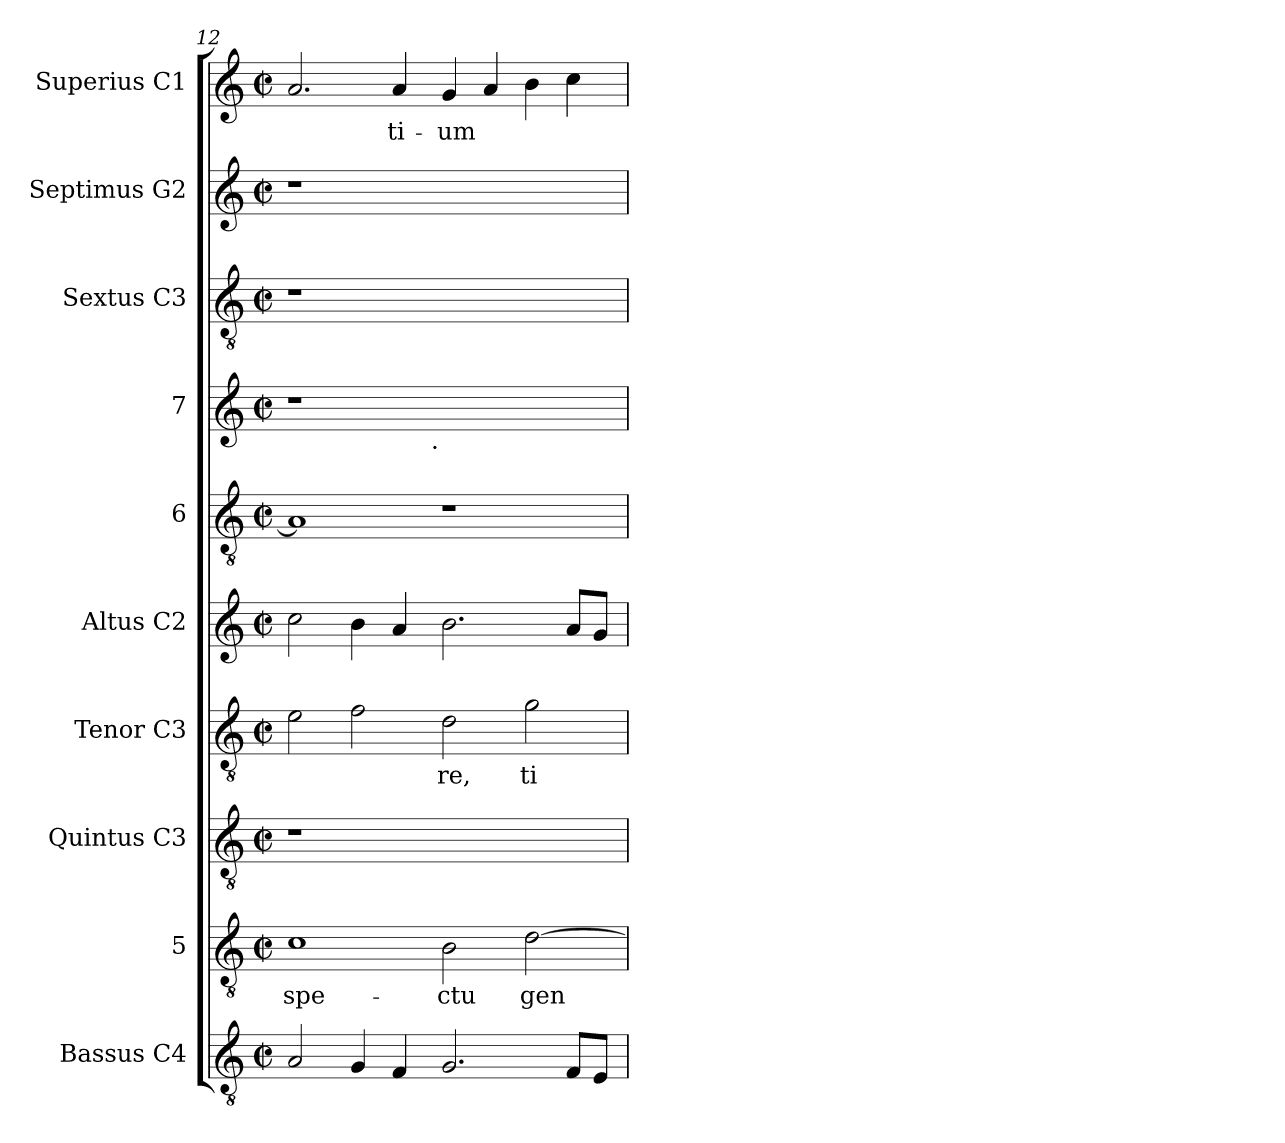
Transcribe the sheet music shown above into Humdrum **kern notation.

**kern	**text	**kern	**text	**kern	**kern	**text	**kern	**text	**kern	**text	**kern	**kern	**kern	**kern	**text
*part10	*part10	*part9	*part9	*part8	*part7	*part7	*part6	*part6	*part5	*part5	*part4	*part3	*part2	*part1	*part1
*staff10	*staff10	*staff9	*staff9	*staff8	*staff7	*staff7	*staff6	*staff6	*staff5	*staff5	*staff4	*staff3	*staff2	*staff1	*staff1
*I"Bassus  C4	*	*I"5	*	*I"Quintus  C3	*I"Tenor  C3	*	*I"Altus  C2	*	*I"6	*	*I"7	*I"Sextus  C3	*I"Septimus  G2	*I"Superius  C1	*
*I'B	*	*	*	*	*I'T	*	*I'A	*	*	*	*	*	*	*I'S	*
*clefGv2	*	*clefGv2	*	*clefGv2	*clefGv2	*	*clefG2	*	*clefGv2	*	*clefG2	*clefGv2	*clefG2	*clefG2	*
*k[]	*	*k[]	*	*k[]	*k[]	*	*k[]	*	*k[]	*	*k[]	*k[]	*k[]	*k[]	*
*C:	*	*C:	*	*C:	*C:	*	*C:	*	*C:	*	*C:	*C:	*C:	*C:	*
*M2/2	*	*M2/2	*	*M2/2	*M2/2	*	*M2/2	*	*M2/2	*	*M2/2	*M2/2	*M2/2	*M2/2	*
*met(c|)	*	*met(c|)	*	*met(c|)	*met(c|)	*	*met(c|)	*	*met(c|)	*	*met(c|)	*met(c|)	*met(c|)	*met(c|)	*
=12	=12	=12	=12	=12	=12	=12	=12	=12	=12	=12	=12	=12	=12	=12	=12
!	!LO:LY:b:cj	!	!LO:LY:b:cj	!	!	!LO:LY:b:cj	!	!LO:LY:b:cj	!	!LO:LY:b:cj	!	!	!	!	!LO:LY:b:cj
*	*	*	*	*	*	*	*	*	*	*	*^	*	*	*	*
2A/	--	1c	-spe-	1r	2e\	--	2cc\	--	1A]	.	1r	2ryy	1r	1r	2.a/	--
!	!LO:LY:b:cj	!	!	!	!	!LO:LY:b:cj	!	!LO:LY:b:cj	!	!	!	!	!	!	!	!
4G/	--	.	.	.	2f\	--	4b\	--	.	.	.	4...ryy	.	.	.	.
!	!LO:LY:b:cj	!	!	!	!	!	!	!LO:LY:b:cj	!	!	!	!	!	!	!	!LO:LY:b:cj
4F/	--	.	.	.	.	.	4a/	--	.	.	.	.	.	.	4a/	-ti-
!	!	!	!	!	!	!	!	!	!	!	!	!LO:TX:b:t=.	!	!	!	!
.	.	.	.	.	.	.	.	.	.	.	.	1ryy	.	.	.	.
!	!LO:LY:b:cj	!	!LO:LY:b:cj	!	!	!LO:LY:b:cj	!	!LO:LY:b:cj	!	!	!	!	!	!	!	!LO:LY:b:cj
2.G/	--	2B\	-ctu	1ryy	2d\	-re,	2.b\	--	1r	.	1ryy	.	1ryy	1ryy	4g/	-um
!	!	!	!	!	!	!	!	!	!	!	!	!	!	!	!	!LO:LY:b:cj
.	.	.	.	.	.	.	.	.	.	.	.	.	.	.	4a/	.
!	!	!	!LO:LY:b:cj	!	!	!LO:LY:b:cj	!	!	!	!	!	!	!	!	!	!LO:LY:b:cj
.	.	[>2d\	gen-	.	2g\	ti-	.	.	.	.	.	.	.	.	4b\	.
!	!LO:LY:b:cj	!	!	!	!	!	!	!LO:LY:b:cj	!	!	!	!	!	!	!	!LO:LY:b:cj
8F/L	--	.	.	.	.	.	8a/L	--	.	.	.	.	.	.	4cc\	.
!	!LO:LY:b:cj	!	!	!	!	!	!	!LO:LY:b:cj	!	!	!	!	!	!	!	!
8E/J	--	.	.	.	.	.	8g/J	--	.	.	.	.	.	.	.	.
.	.	.	.	.	.	.	.	.	.	.	.	32ryy	.	.	.	.
*	*	*	*	*	*	*	*	*	*	*	*v	*v	*	*	*	*
=	=	=	=	=	=	=	=	=	=	=	=	=	=	=	=
*-	*-	*-	*-	*-	*-	*-	*-	*-	*-	*-	*-	*-	*-	*-	*-
